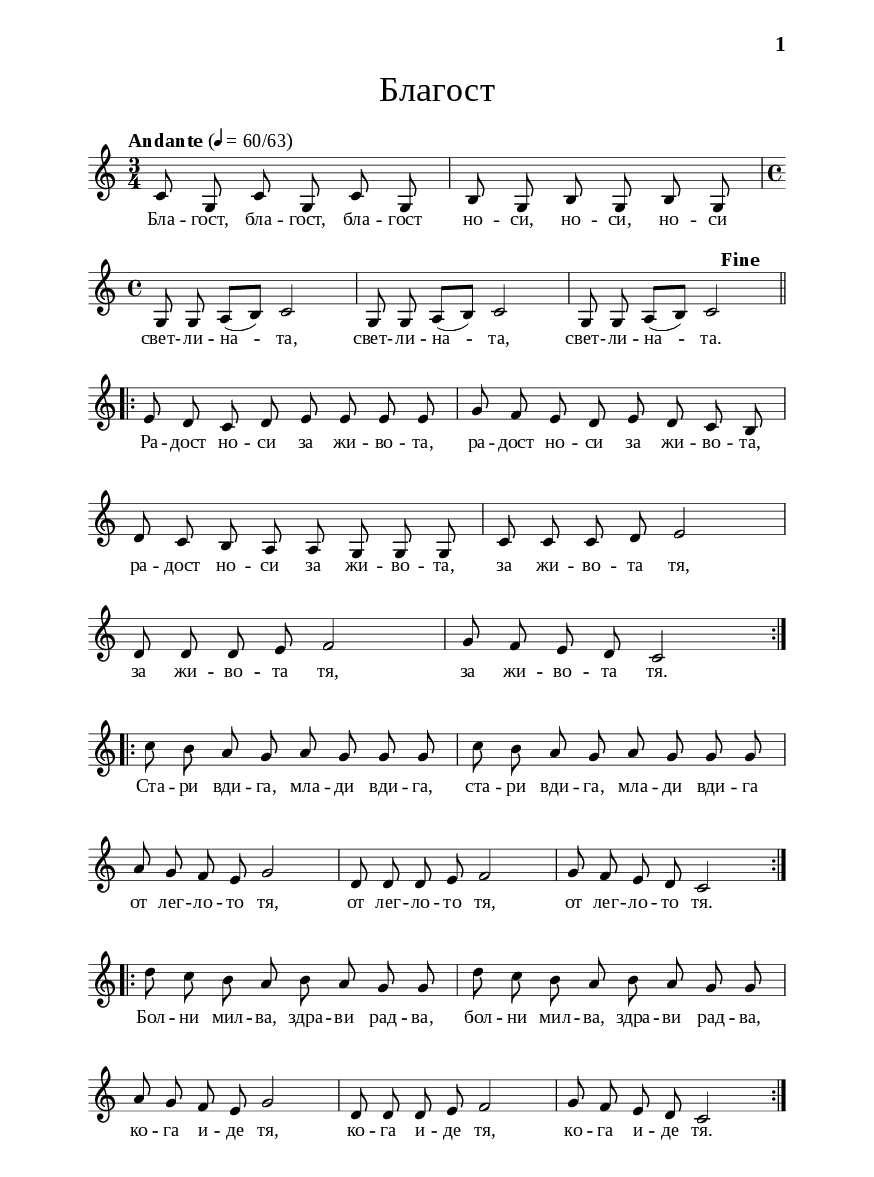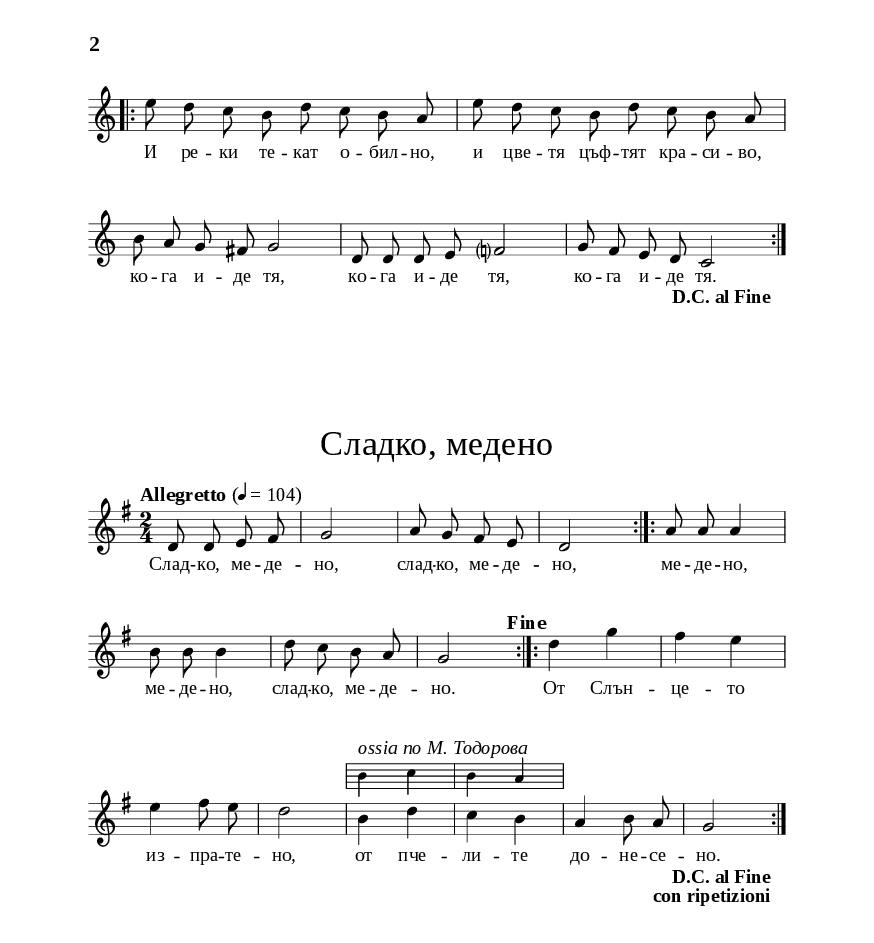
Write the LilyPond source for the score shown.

\version "2.24.3"

% include paper part and global functions
\include "include/globals.ily"

\bookpart {
  \label #'ref072
  \tocItem \markup "Благост"
  \include "include/bookpart-paper.ily"
  \score {
    \include "include/score-layout.ily"

    \new Voice \absolute {

      \clef treble
      \key c \major
      \time 3/4
      \tempoFunc "Andante" 4 "60/63"
      \autoBeamOff
      c'8 g c' g c' g | b8 g b g b g \break |

      \time 4/4  g8 g a [( b )] c'2 |g8 g a [( b )] c'2 | g8 g a [( b )]  \tempo"   Fine"c'2    \break |

      \bar ".|:-||"
      e'8 d' c' d' e' e' e' e' | g'8 f' e' d' e' d' c' b \break |

      d'8 c' b a a g g g |c'8 c' c' d' e'2 \break |

      d'8 d' d' e' f'2 | g'8 f' e' d' c'2 \break \bar ":|.:"



      c''8 b' a' g' a' g' g' g' |  c''8 b' a' g' a' g' g' g' \break |

      a'8 g' f' e' g'2 | d'8 d' d' e' f'2 | g'8 f' e' d' c'2
      \break |

      \bar ":|.:"
      d''8 c'' b' a' b' a' g' g' | d''8 c'' b' a' b' a' g' g' \break

      a'8 g' f' e' g'2 | d'8 d' d' e' f'2 | g'8 f' e' d' c'2
      \break |

      \bar ":|.:"
      e''8 d'' c'' b' d'' c'' b' a' | e''8 d'' c'' b' d'' c'' b' a' \break |

      b'8 a' g' fis' g'2 | d'8 d' d' e' f'?2 | g'8 f' e' d' c'2   \bar ":|.:"
      \break | % 27
    }

    \addlyrics {
      Бла -- гост,
      бла -- гост, бла -- гост но -- си, но -- си, но --
      си "свет-" -- ли -- на -- та, "свет-" -- ли -- на -- та,
      "свет-" -- ли -- на -- та. Ра -- дост но -- си за
      жи -- во -- та, ра -- дост но -- си за жи -- во
      -- та, ра -- дост но -- си за жи -- во -- та, за
      жи -- во -- та тя, за жи -- во -- та тя, за жи
      -- во -- та тя. Ста -- ри вди -- га, мла -- ди
      вди -- га, ста -- ри вди -- га, мла -- ди вди --
      га от лег -- ло -- то тя, от лег -- ло -- то
      тя, от лег -- ло -- то тя. Бол -- ни мил -- ва,
      здра -- ви рад -- ва, бол -- ни мил -- ва, здра --
      ви рад -- ва, ко -- га и -- де тя, ко -- га и
      -- де тя, ко -- га и -- де тя. И ре -- ки те
      -- кат о -- бил -- но, и цве -- тя цъф -- тят
      кра -- си -- во, ко -- га и -- де тя, ко -- га
      и -- де тя, ко -- га и -- де тя.
    }
    \header {
      title = \titleFunc #'ref_desc_5 "Благост" "Blagost"
    }

    \midi{}

  } % score

  \markup \dc-one "D.C. al Fine"

  \markup \vspace #5
  \label #'ref073
  \tocItem \markup "Сладко медено"
  \include "include/bookpart-paper.ily"
  \score {
    \include "include/score-layout.ily"

    \new Staff = main \absolute {
      \clef treble
      \key g \major
      \time 2/4
      \tempoFunc "Allegretto" 4 "104"
      \autoBeamOff


      d'8 d' e' fis' |g'2 | a'8 g' fis' e' | d'2  \bar ":|.:"  |

      a'8 a' a'4 | \break  b'8 b' b'4 | d''8 c'' b' a' | \tempo "              Fine" g'2  \bar ":|.:" |



      d''4 g'' | fis''4 e'' | \break

      e''4 fis''8 e'' | d''2  |

      <<
        {

          b'4 d'' | c''4 b' |
        }

        \new Staff \with {
          \override VerticalAxisGroup.default-staff-staff-spacing =
          #'((basic-distance . 5.5)
             (padding . -10))
          \remove "Time_signature_engraver"
          alignAboveContext = #"main"
          fontSize = #-1.5
          \override StaffSymbol.staff-space = #(magstep -2)
          \override StaffSymbol.thickness = #(magstep -2)
          firstClef = ##f
        }
        { b'4^\markup { \large \italic "ossia по М. Тодорова" } c'' | b'4 a' | }
      >>



      a'4 b'8 a' | g'2
      \bar ":|."
    }

    \addlyrics {
      "Слад-" -- ко,
      ме -- де -- но, слад -- ко, ме -- де -- но, ме --
      де -- но, ме -- де -- но, слад -- ко, ме -- де --
      но. От Слън -- це -- то из -- пра -- те -- но,
      от пче -- ли -- те до -- не -- се -- но.
    }

    \header {
      title = \titleFunc #'ref_desc_13 "Сладко, медено" "Sladko, medeno"
    }

    \midi{}

  } % score
  \markup \dc-two "D.C. al Fine" "con ripetizioni"


} % bookpart
